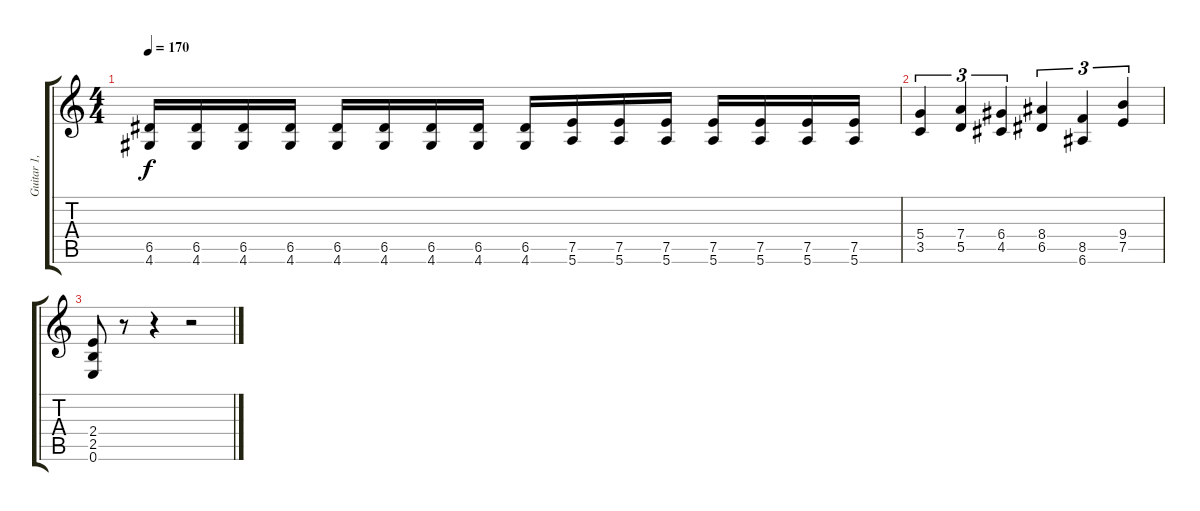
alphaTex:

\track ("Guitar 1, Dime" "Guitar 1, ") {instrument overdrivenguitar}
\staff {score tabs}
\tuning (E4 B3 G3 D3 A2 E2) {hide}
\ts (4 4)
\tempo 170
\clef g2
\ks c
(6.5 4.6).16{dy f} (6.5 4.6).16 (6.5 4.6).16 (6.5 4.6).16 (6.5 4.6).16 (6.5 4.6).16 (6.5 4.6).16 (6.5 4.6).16 (6.5 4.6).16 (7.5 5.6).16 (7.5 5.6).16 (7.5 5.6).16 (7.5 5.6).16 (7.5 5.6).16 (7.5 5.6).16 (7.5 5.6).16 |
(5.4 3.5).4{tu (3 2)} (7.4 5.5).4{tu (3 2)} (6.4 4.5).4{tu (3 2)} (8.4 6.5).4{tu (3 2)} (8.5 6.6).4{tu (3 2)} (9.4 7.5).4{tu (3 2)} |
(2.4 2.5 0.6).8 r.8 r.4 r.2
